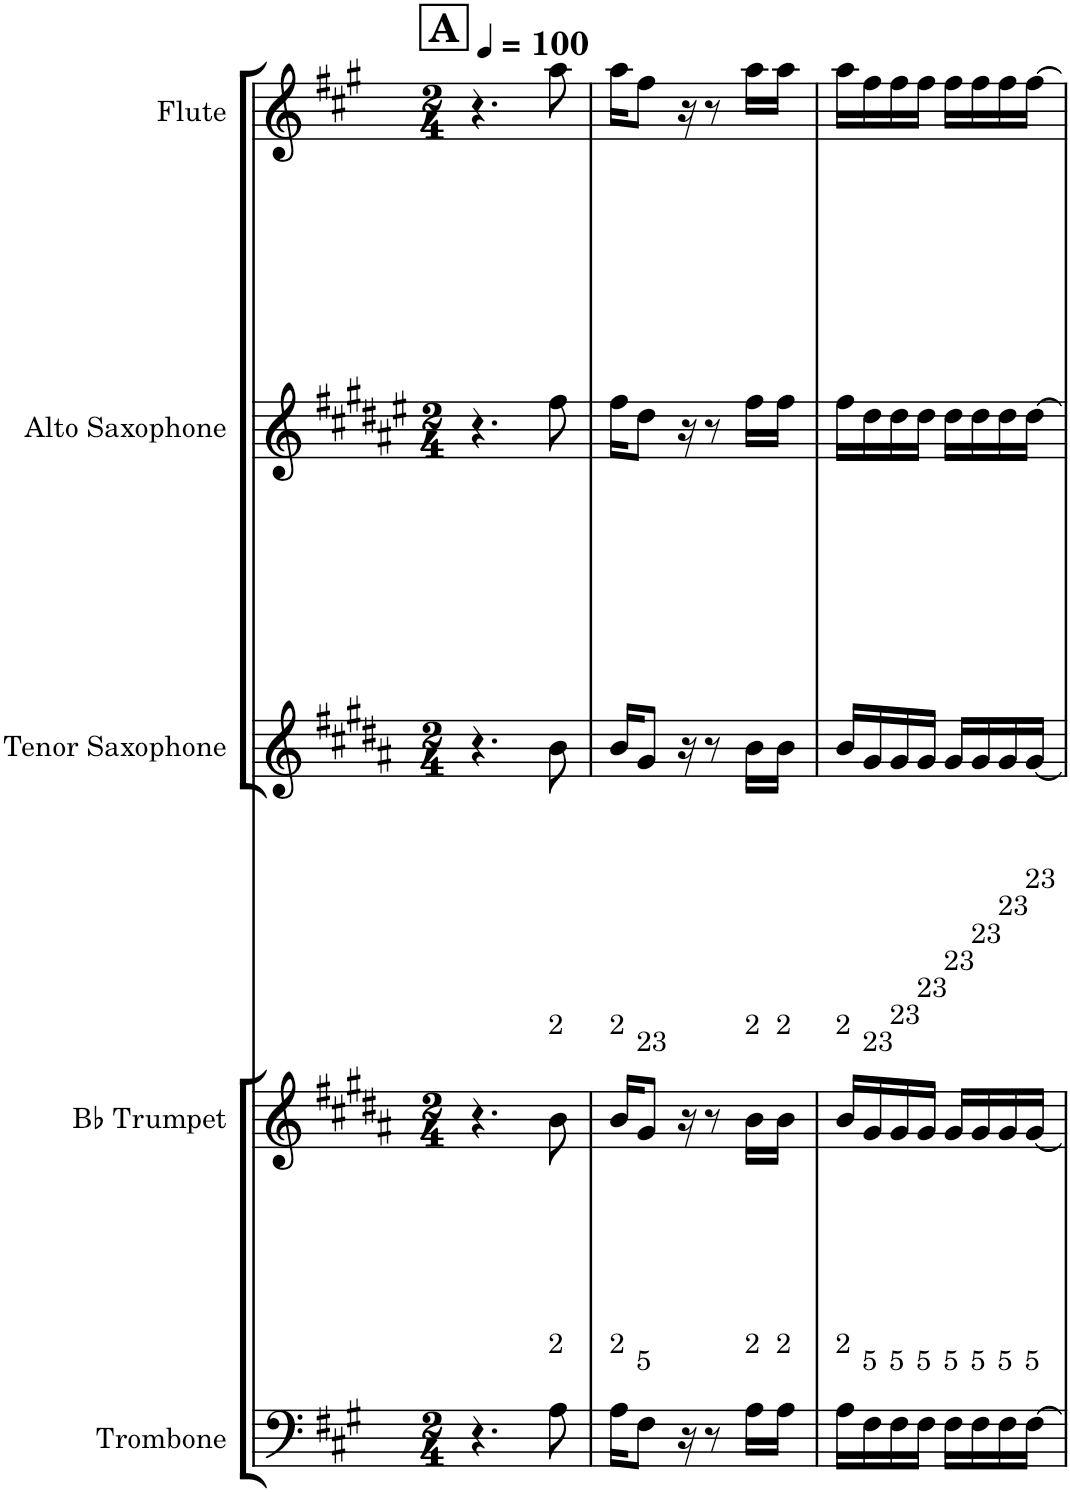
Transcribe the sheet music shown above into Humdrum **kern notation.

**kern	**kern	**kern	**kern	**kern
*part5	*part4	*part3	*part2	*part1
*staff5	*staff4	*staff3	*staff2	*staff1
*I"Trombone	*I"Bb Trumpet	*I"Tenor Saxophone	*I"Alto Saxophone	*I"Flute
*I'Tbn.	*I'Bb Tpt.	*I'T. Sax.	*I'A. Sax.	*I'Fl.
*clefF4	*clefG2	*clefG2	*clefG2	*clefG2
*	*Trd1c2	*Trd8c14	*Trd5c9	*
*k[f#c#g#]	*k[f#c#g#d#a#]	*k[f#c#g#d#a#]	*k[f#c#g#d#a#e#]	*k[f#c#g#]
*M2/4	*M2/4	*M2/4	*M2/4	*M2/4
*MM100	*MM100	*MM100	*MM100	*MM100
!!LO:REH:place=s1:a:B:cj:fs=14:t=A
=1	=1	=1	=1	=1
4.r	4.r	4.r	4.r	4.r
!	!LO:TX:a:t=2	!	!	!
!LO:TX:a:t=2	!	!	!	!
8A\	8b\	8b\	8ff#\	8aa\
=2	=2	=2	=2	=2
!	!LO:TX:a:t=2	!	!	!
!LO:TX:a:t=2	!	!	!	!
16A\KL	16b/KL	16b/KL	16ff#\KL	16aa\KL
!	!LO:TX:a:t=23	!	!	!
!LO:TX:a:t=5	!	!	!	!
8F#\J	8g#/J	8g#/J	8dd#\J	8ff#\J
16r	16r	16r	16r	16r
8r	8r	8r	8r	8r
!	!LO:TX:a:t=2	!	!	!
!LO:TX:a:t=2	!	!	!	!
16A\LL	16b\LL	16b\LL	16ff#\LL	16aa\LL
!	!LO:TX:a:t=2	!	!	!
!LO:TX:a:t=2	!	!	!	!
16A\JJ	16b\JJ	16b\JJ	16ff#\JJ	16aa\JJ
=3	=3	=3	=3	=3
!	!LO:TX:a:t=2	!	!	!
!LO:TX:a:t=2	!	!	!	!
16A\LL	16b/LL	16b/LL	16ff#\LL	16aa\LL
!	!LO:TX:a:t=23	!	!	!
!LO:TX:a:t=5	!	!	!	!
16F#\	16g#/	16g#/	16dd#\	16ff#\
!	!LO:TX:a:t=23	!	!	!
!LO:TX:a:t=5	!	!	!	!
16F#\	16g#/	16g#/	16dd#\	16ff#\
!	!LO:TX:a:t=23	!	!	!
!LO:TX:a:t=5	!	!	!	!
16F#\JJ	16g#/JJ	16g#/JJ	16dd#\JJ	16ff#\JJ
!	!LO:TX:a:t=23	!	!	!
!LO:TX:a:t=5	!	!	!	!
16F#\LL	16g#/LL	16g#/LL	16dd#\LL	16ff#\LL
!	!LO:TX:a:t=23	!	!	!
!LO:TX:a:t=5	!	!	!	!
16F#\	16g#/	16g#/	16dd#\	16ff#\
!	!LO:TX:a:t=23	!	!	!
!LO:TX:a:t=5	!	!	!	!
16F#\	16g#/	16g#/	16dd#\	16ff#\
!	!LO:TX:a:t=23	!	!	!
!LO:TX:a:t=5	!	!	!	!
[16F#\JJ	[16g#/JJ	[16g#/JJ	[16dd#\JJ	[16ff#\JJ
=	=	=	=	=
*-	*-	*-	*-	*-
